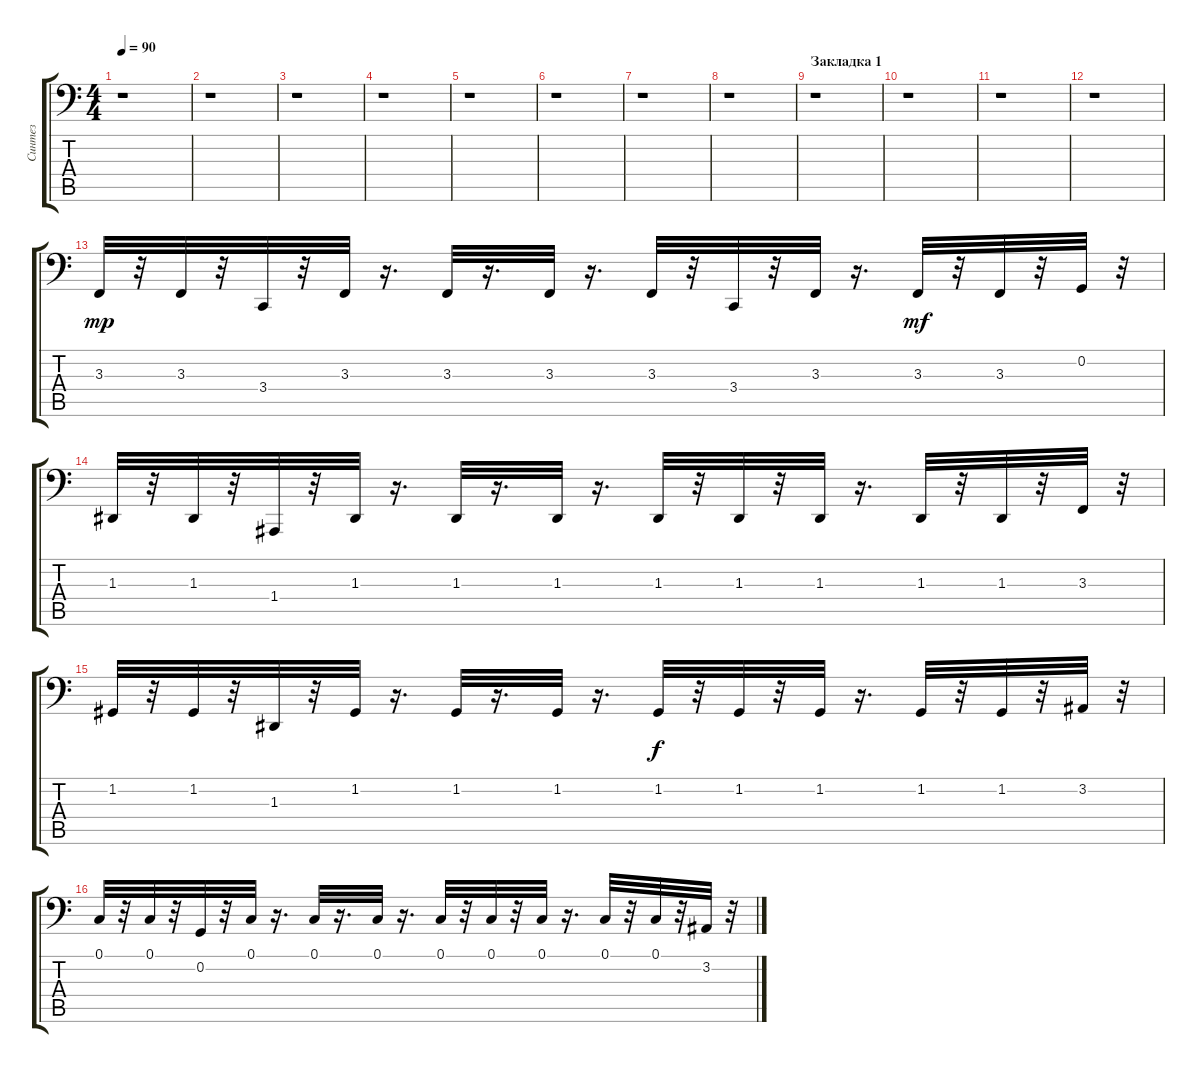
\track ("Синтез" "Синтез") {instrument lead2sawtooth}
\staff {score tabs}
\tuning (C3 G2 D2 A1 E1 B0) {hide}
\ts (4 4)
\tempo 90
\clef f4
\ks c
r.1{dy mp instrument lead2sawtooth} |
r.1 |
r.1 |
r.1 |
r.1 |
r.1 |
r.1 |
r.1 |
\section ("" "Закладка 1")
r.1 |
r.1 |
r.1 |
r.1 |
3.3.32 r.32 3.3.32 r.32 3.4.32 r.32 3.3.32 r.16{d} 3.3.32 r.16{d} 3.3.32 r.16{d} 3.3.32 r.32 3.4.32 r.32 3.3.32 r.16{d} 3.3.32{dy mf} r.32 3.3.32 r.32 0.2.32 r.32 |
1.3.32 r.32 1.3.32 r.32 1.4.32 r.32 1.3.32 r.16{d} 1.3.32 r.16{d} 1.3.32 r.16{d} 1.3.32 r.32 1.3.32 r.32 1.3.32 r.16{d} 1.3.32 r.32 1.3.32 r.32 3.3.32 r.32 |
1.2.32 r.32 1.2.32 r.32 1.3.32 r.32 1.2.32 r.16{d} 1.2.32 r.16{d} 1.2.32 r.16{d} 1.2.32{dy f} r.32 1.2.32 r.32 1.2.32 r.16{d} 1.2.32 r.32 1.2.32 r.32 3.2.32 r.32 |
0.1.32 r.32 0.1.32 r.32 0.2.32 r.32 0.1.32 r.16{d} 0.1.32 r.16{d} 0.1.32 r.16{d} 0.1.32 r.32 0.1.32 r.32 0.1.32 r.16{d} 0.1.32 r.32 0.1.32 r.32 3.2.32 r.32
